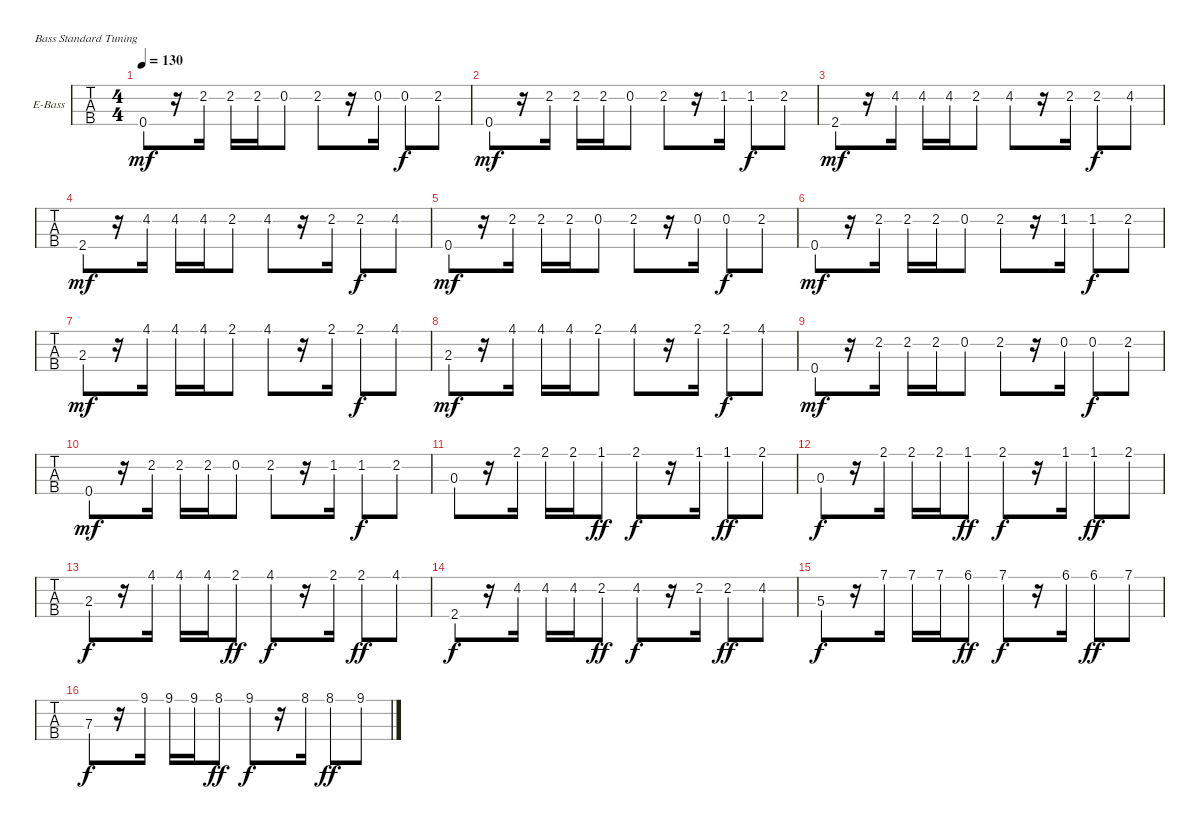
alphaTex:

\bracketExtendMode groupsimilarinstruments
\firstSystemTrackNameOrientation horizontal
\otherSystemsTrackNameOrientation horizontal
\track ("BASS" "E-Bass") {instrument electricbassfinger}
\staff {tabs}
\tuning (G2 D2 A1 E1)
\ts (4 4)
\tempo 130
\clef f4
\scale
0.333333
\ks f#minor
0.4{ac st}.8{dy mf} r.16 2.2{ac st}.16 2.2{ac st}.16 2.2{ac st}.16 0.2{ac st}.8 2.2{ac st}.8 r.16 0.2{ac st}.16 0.2.8{dy f} 2.2.8 |
\scale
0.333333 0.4{ac st}.8{dy mf} r.16 2.2{ac st}.16 2.2{ac st}.16 2.2{ac st}.16 0.2{ac st}.8 2.2{ac st}.8 r.16 1.2{ac st}.16 1.2.8{dy f} 2.2.8 |
\scale
0.333333 2.4{ac st}.8{dy mf} r.16 4.2{ac st}.16 4.2{ac st}.16 4.2{ac st}.16 2.2{ac st}.8 4.2{ac st}.8 r.16 2.2{ac st}.16 2.2.8{dy f} 4.2.8 |
\scale
0.333333 2.4{ac st}.8{dy mf} r.16 4.2{ac st}.16 4.2{ac st}.16 4.2{ac st}.16 2.2{ac st}.8 4.2{ac st}.8 r.16 2.2{ac st}.16 2.2.8{dy f} 4.2.8 |
\scale
0.333333 0.4{ac st}.8{dy mf} r.16 2.2{ac st}.16 2.2{ac st}.16 2.2{ac st}.16 0.2{ac st}.8 2.2{ac st}.8 r.16 0.2{ac st}.16 0.2.8{dy f} 2.2.8 |
\scale
0.333333 0.4{ac st}.8{dy mf} r.16 2.2{ac st}.16 2.2{ac st}.16 2.2{ac st}.16 0.2{ac st}.8 2.2{ac st}.8 r.16 1.2{ac st}.16 1.2.8{dy f} 2.2.8 |
\scale
0.333333 2.3{ac st}.8{dy mf} r.16 4.1{ac st}.16 4.1{ac st}.16 4.1{ac st}.16 2.1{ac st}.8 4.1{ac st}.8 r.16 2.1{ac st}.16 2.1.8{dy f} 4.1.8 |
\scale
0.333333 2.3{ac st}.8{dy mf} r.16 4.1{ac st}.16 4.1{ac st}.16 4.1{ac st}.16 2.1{ac st}.8 4.1{ac st}.8 r.16 2.1{ac st}.16 2.1.8{dy f} 4.1.8 |
\scale
0.333333 0.4{ac st}.8{dy mf} r.16 2.2{ac st}.16 2.2{ac st}.16 2.2{ac st}.16 0.2{ac st}.8 2.2{ac st}.8 r.16 0.2{ac st}.16 0.2.8{dy f} 2.2.8 |
\scale
0.333333 0.4{ac st}.8{dy mf} r.16 2.2{ac st}.16 2.2{ac st}.16 2.2{ac st}.16 0.2{ac st}.8 2.2{ac st}.8 r.16 1.2{ac st}.16 1.2.8{dy f} 2.2.8 |
\scale
0.333333 0.3{ac st}.8 r.16 2.1{ac st}.16 2.1{ac st}.16 2.1{ac st}.16 1.1.8{dy ff} 2.1{ac st}.8{dy f} r.16 1.1{ac st}.16 1.1.8{dy ff} 2.1.8 |
\scale
0.333333 0.3{ac st}.8{dy f} r.16 2.1{ac st}.16 2.1{ac st}.16 2.1{ac st}.16 1.1.8{dy ff} 2.1{ac st}.8{dy f} r.16 1.1{ac st}.16 1.1.8{dy ff} 2.1.8 |
\scale
0.333333 2.3{ac st}.8{dy f} r.16 4.1{ac st}.16 4.1{ac st}.16 4.1{ac st}.16 2.1.8{dy ff} 4.1{ac st}.8{dy f} r.16 2.1{ac st}.16 2.1.8{dy ff} 4.1.8 |
\scale
0.333333 2.4{ac st}.8{dy f} r.16 4.2{ac st}.16 4.2{ac st}.16 4.2{ac st}.16 2.2.8{dy ff} 4.2{ac st}.8{dy f} r.16 2.2{ac st}.16 2.2.8{dy ff} 4.2.8 |
\scale
0.333333 5.3.8{dy f} r.16 7.1{ac st}.16 7.1{ac st}.16 7.1{ac st}.16 6.1.8{dy ff} 7.1{ac st}.8{dy f} r.16 6.1{ac st}.16 6.1.8{dy ff} 7.1.8 |
\scale
0.333333 7.3{ac st}.8{dy f} r.16 9.1{ac st}.16 9.1{ac st}.16 9.1{ac st}.16 8.1.8{dy ff} 9.1{ac st}.8{dy f} r.16 8.1{ac st}.16 8.1.8{dy ff} 9.1.8
